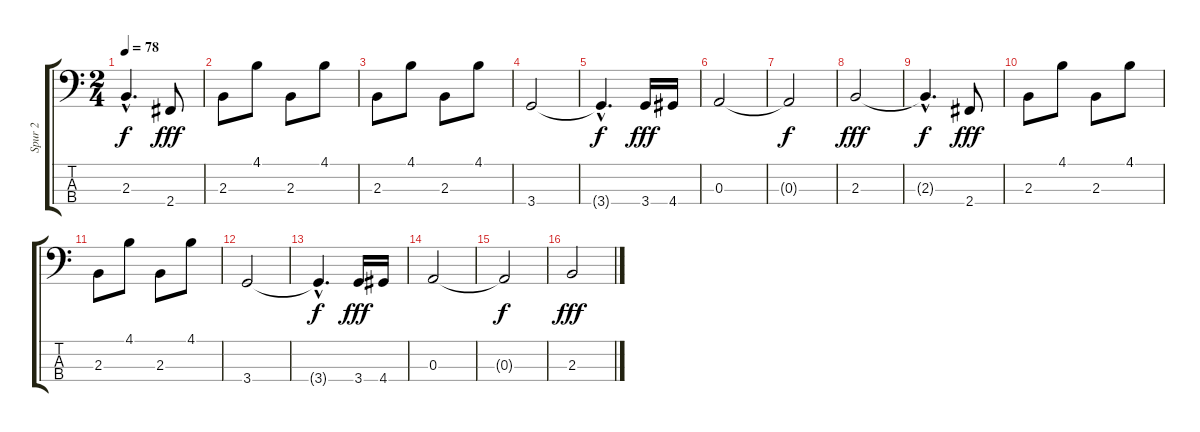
\track ("Spur 2" "Spur 2") {instrument fretlessbass}
\staff {score tabs}
\tuning (G2 D2 A1 E1) {hide}
\ts (2 4)
\tempo 78
\clef f4
\ks c
2.3{hac t}.4{d dy f} 2.4.8{dy fff} |
2.3.8 4.1.8 2.3.8 4.1.8 |
2.3.8 4.1.8 2.3.8 4.1.8 |
3.4.2 |
3.4{hac t}.4{d dy f} 3.4.16{dy fff} 4.4.16 |
0.3.2 |
0.3{t}.2{dy f} |
2.3.2{dy fff} |
2.3{hac t}.4{d dy f} 2.4.8{dy fff} |
2.3.8 4.1.8 2.3.8 4.1.8 |
2.3.8 4.1.8 2.3.8 4.1.8 |
3.4.2 |
3.4{hac t}.4{d dy f} 3.4.16{dy fff} 4.4.16 |
0.3.2 |
0.3{t}.2{dy f} |
2.3.2{dy fff}
